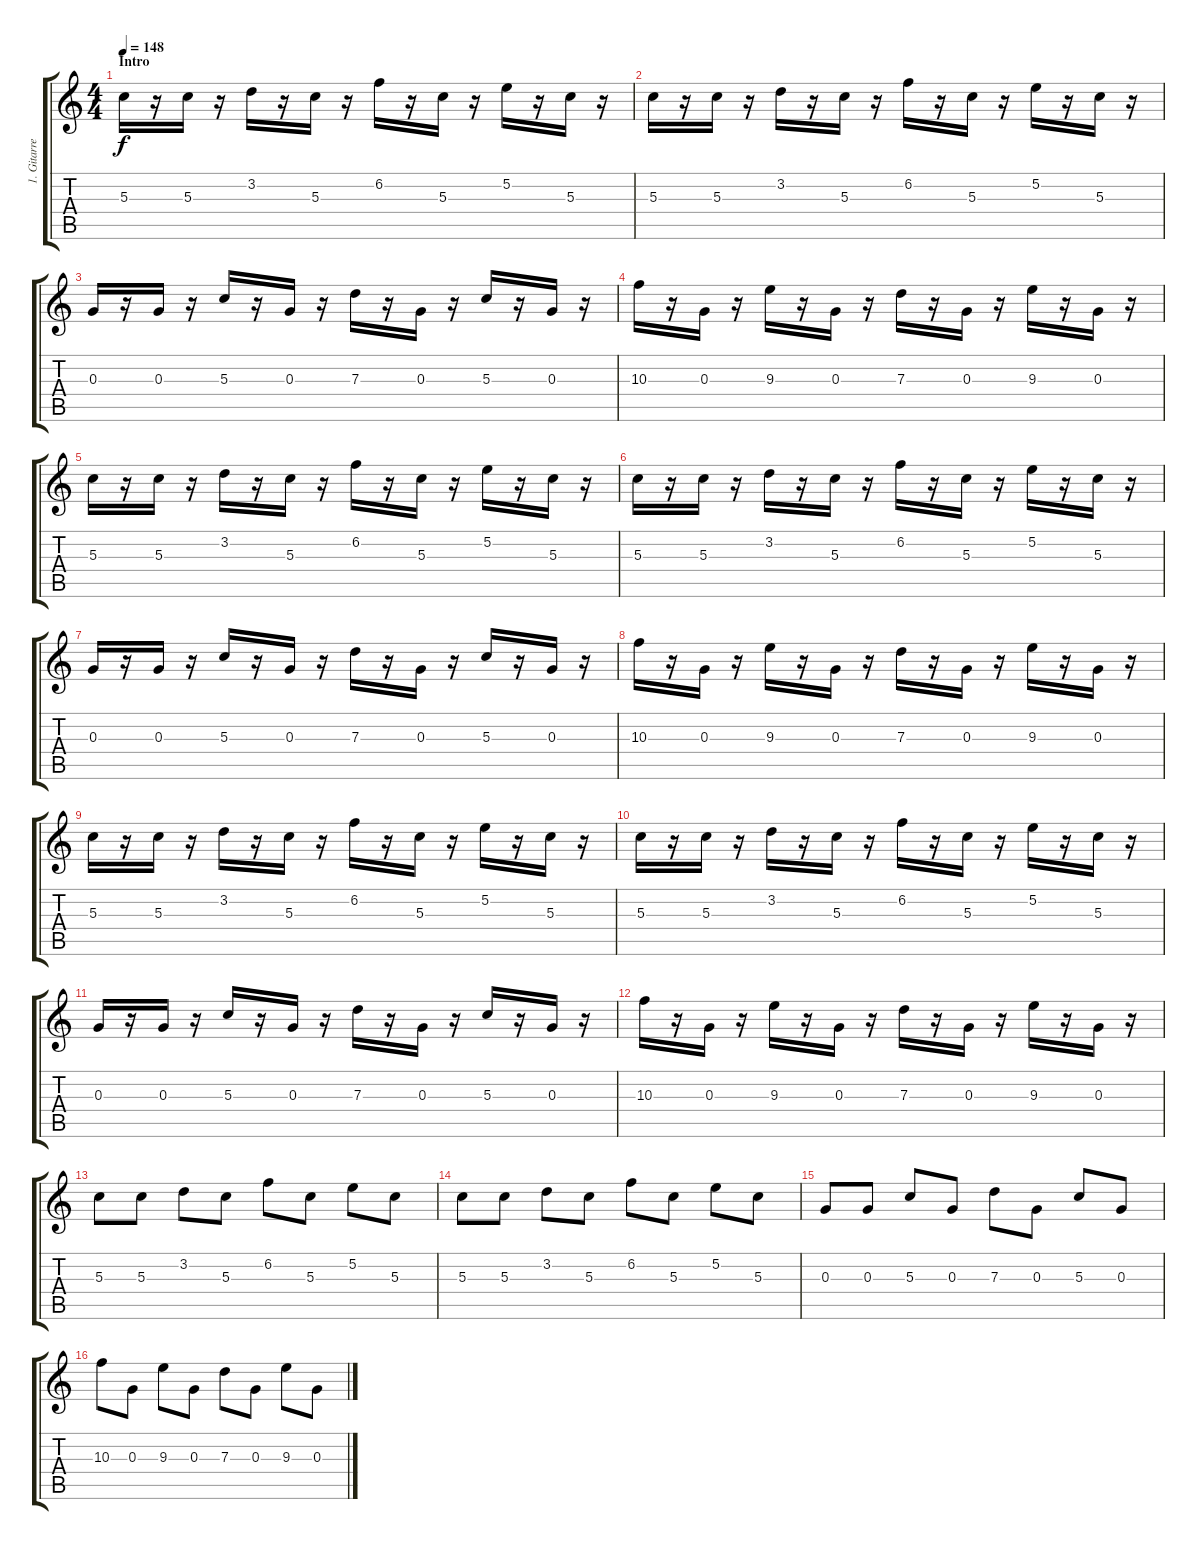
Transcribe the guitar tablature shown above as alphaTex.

\track ("1. Gitarre" "1. Gitarre") {instrument distortionguitar}
\staff {score tabs}
\tuning (E4 B3 G3 D3 A2 E2) {hide}
\ts (4 4)
\section ("" "Intro")
\tempo 148
\clef g2
\ks c
5.3.16{dy f instrument distortionguitar} r.16 5.3.16 r.16 3.2.16 r.16 5.3.16 r.16 6.2.16 r.16 5.3.16 r.16 5.2.16 r.16 5.3.16 r.16 |
5.3.16 r.16 5.3.16 r.16 3.2.16 r.16 5.3.16 r.16 6.2.16 r.16 5.3.16 r.16 5.2.16 r.16 5.3.16 r.16 |
0.3.16 r.16 0.3.16 r.16 5.3.16 r.16 0.3.16 r.16 7.3.16 r.16 0.3.16 r.16 5.3.16 r.16 0.3.16 r.16 |
10.3.16 r.16 0.3.16 r.16 9.3.16 r.16 0.3.16 r.16 7.3.16 r.16 0.3.16 r.16 9.3.16 r.16 0.3.16 r.16 |
5.3.16 r.16 5.3.16 r.16 3.2.16 r.16 5.3.16 r.16 6.2.16 r.16 5.3.16 r.16 5.2.16 r.16 5.3.16 r.16 |
5.3.16 r.16 5.3.16 r.16 3.2.16 r.16 5.3.16 r.16 6.2.16 r.16 5.3.16 r.16 5.2.16 r.16 5.3.16 r.16 |
0.3.16 r.16 0.3.16 r.16 5.3.16 r.16 0.3.16 r.16 7.3.16 r.16 0.3.16 r.16 5.3.16 r.16 0.3.16 r.16 |
10.3.16 r.16 0.3.16 r.16 9.3.16 r.16 0.3.16 r.16 7.3.16 r.16 0.3.16 r.16 9.3.16 r.16 0.3.16 r.16 |
5.3.16 r.16 5.3.16 r.16 3.2.16 r.16 5.3.16 r.16 6.2.16 r.16 5.3.16 r.16 5.2.16 r.16 5.3.16 r.16 |
5.3.16 r.16 5.3.16 r.16 3.2.16 r.16 5.3.16 r.16 6.2.16 r.16 5.3.16 r.16 5.2.16 r.16 5.3.16 r.16 |
0.3.16 r.16 0.3.16 r.16 5.3.16 r.16 0.3.16 r.16 7.3.16 r.16 0.3.16 r.16 5.3.16 r.16 0.3.16 r.16 |
10.3.16 r.16 0.3.16 r.16 9.3.16 r.16 0.3.16 r.16 7.3.16 r.16 0.3.16 r.16 9.3.16 r.16 0.3.16 r.16 |
5.3.8 5.3.8 3.2.8 5.3.8 6.2.8 5.3.8 5.2.8 5.3.8 |
5.3.8 5.3.8 3.2.8 5.3.8 6.2.8 5.3.8 5.2.8 5.3.8 |
0.3.8 0.3.8 5.3.8 0.3.8 7.3.8 0.3.8 5.3.8 0.3.8 |
10.3.8 0.3.8 9.3.8 0.3.8 7.3.8 0.3.8 9.3.8 0.3.8
